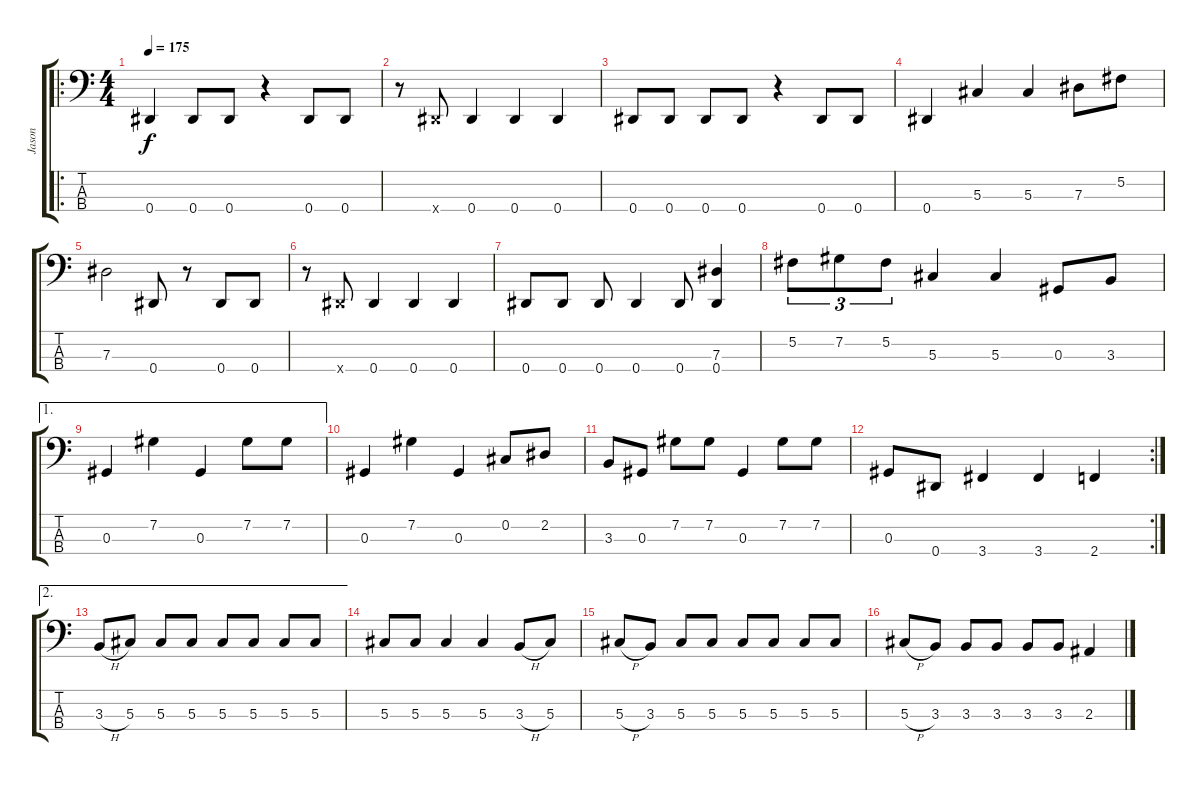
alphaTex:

\track ("Jason" "Jason") {instrument electricbassfinger}
\staff {score tabs}
\tuning (Gb2 Db2 Ab1 Eb1) {hide}
\ro
\ts (4 4)
\tempo 175
\clef f4
\ks c
0.4.4{dy f} 0.4.8 0.4.8 r.4 0.4.8 0.4.8 |
r.8 0.4{x}.8 0.4.4 0.4.4 0.4.4 |
0.4.8 0.4.8 0.4.8 0.4.8 r.4 0.4.8 0.4.8 |
0.4.4 5.3.4 5.3.4 7.3.8 5.2.8 |
7.3.2 0.4.8 r.8 0.4.8 0.4.8 |
r.8 0.4{x}.8 0.4.4 0.4.4 0.4.4 |
0.4.8 0.4.8 0.4.8 0.4.4 0.4.8 (7.3 0.4).4 |
5.2.8{tu (3 2)} 7.2.8{tu (3 2)} 5.2.8{tu (3 2)} 5.3.4 5.3.4 0.3.8 3.3.8 |
\ae 1
0.3.4 7.2.4 0.3.4 7.2.8 7.2.8 |
0.3.4 7.2.4 0.3.4 0.2.8 2.2.8 |
3.3.8 0.3.8 7.2.8 7.2.8 0.3.4 7.2.8 7.2.8 |
\rc 2
0.3.8 0.4.8 3.4.4 3.4.4 2.4.4 |
\ae 2
3.3{h}.8 5.3.8 5.3.8 5.3.8 5.3.8 5.3.8 5.3.8 5.3.8 |
5.3.8 5.3.8 5.3.4 5.3.4 3.3{h}.8 5.3.8 |
5.3{h}.8 3.3.8 5.3.8 5.3.8 5.3.8 5.3.8 5.3.8 5.3.8 |
5.3{h}.8 3.3.8 3.3.8 3.3.8 3.3.8 3.3.8 2.3.4
